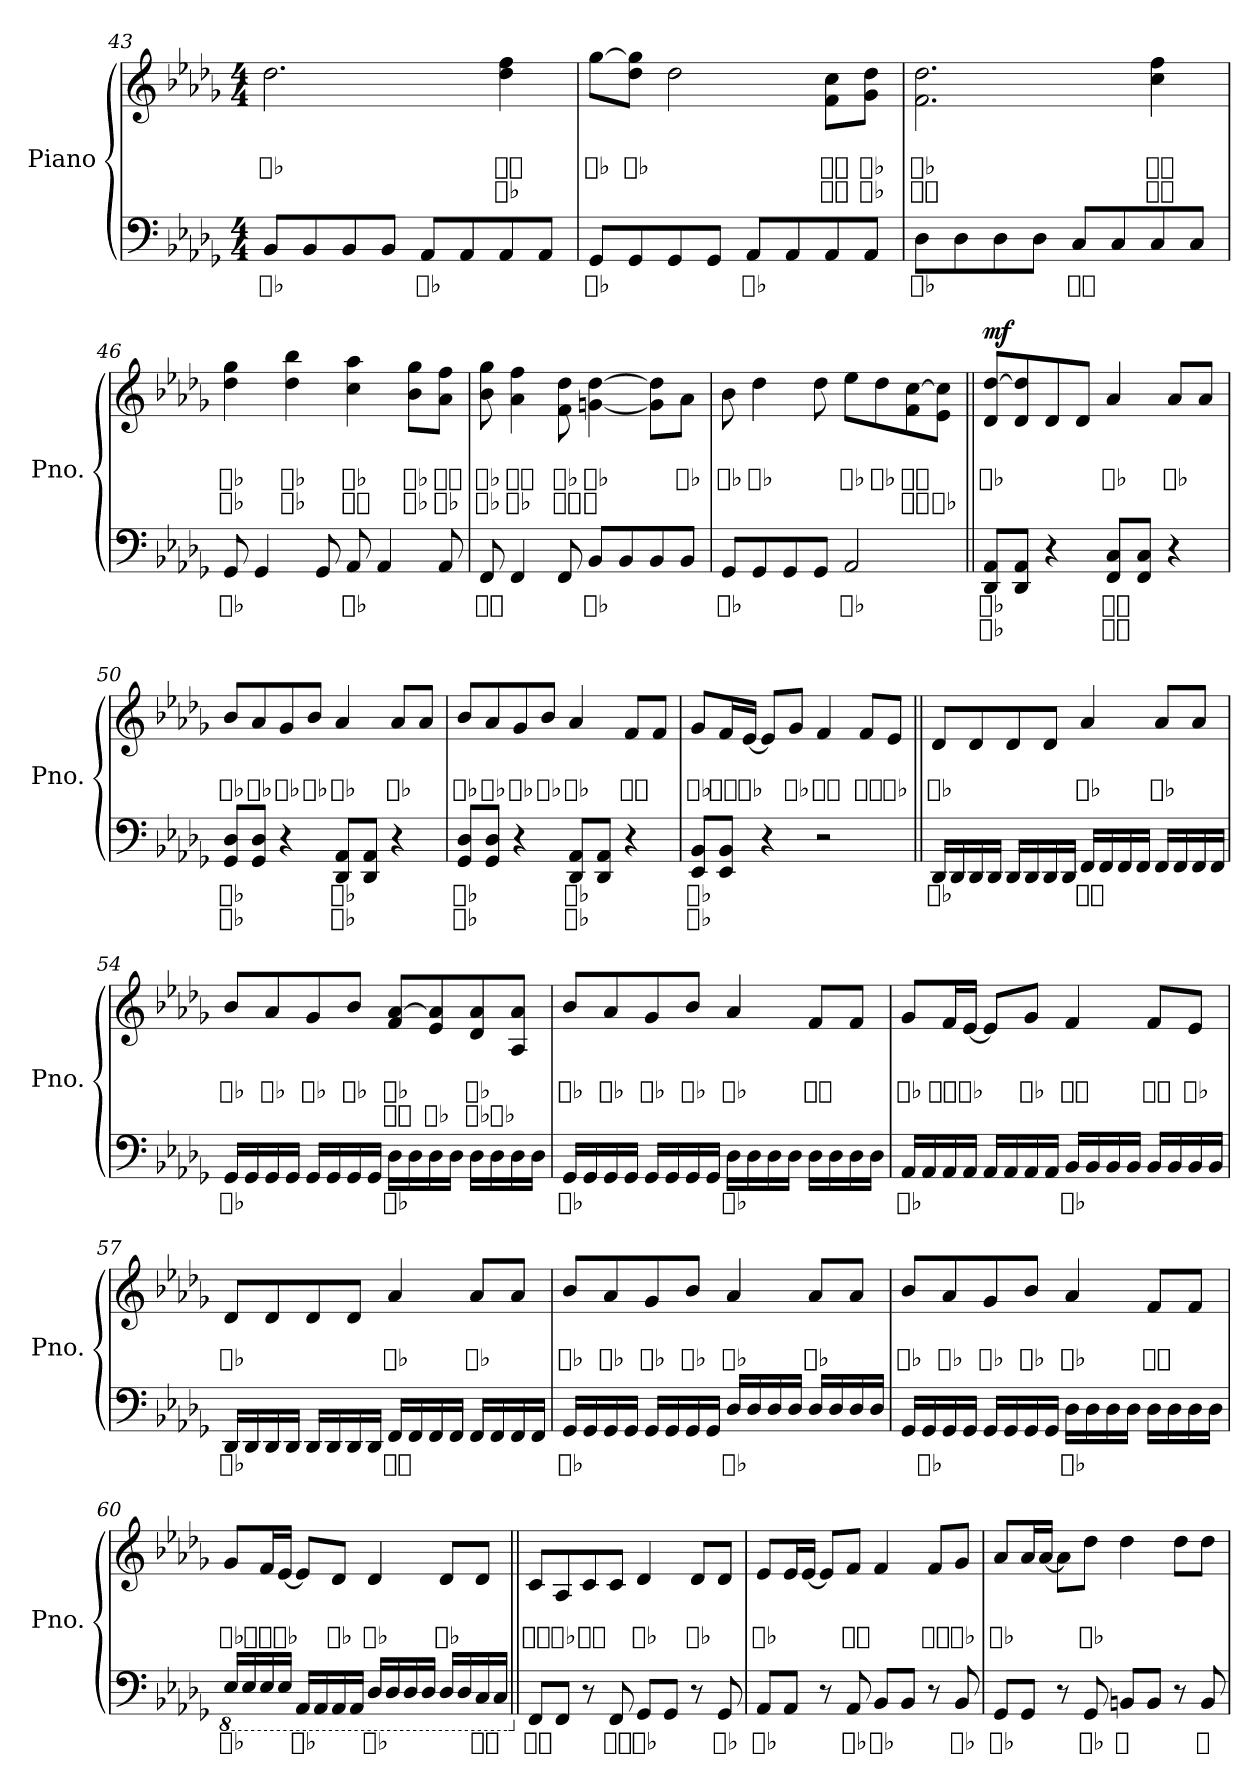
**kern	**text	**text	**kern	**text	**text	**text	**dynam
*part1	*part1	*part1	*part1	*part1	*part1	*part1	*part1
*staff2	*staff2	*staff2	*staff1	*staff1	*staff1	*staff1	*staff1/2
*I"Piano	*	*	*	*	*	*	*
*I'Pno.	*	*	*	*	*	*	*
*clefF4	*	*	*clefG2	*	*	*	*
*k[b-e-a-d-g-]	*	*	*k[b-e-a-d-g-]	*	*	*	*
*M4/4	*	*	*M4/4	*	*	*	*
=43	=43	=43	=43	=43	=43	=43	=43
!	!LO:LY:b	!	!	!	!LO:LY:b	!	!
8BB-/L	ｼ♭	.	2.dd-\	.	ﾚ♭	.	.
8BB-/	.	.	.	.	.	.	.
8BB-/	.	.	.	.	.	.	.
8BB-/J	.	.	.	.	.	.	.
!	!LO:LY:b	!	!	!	!	!	!
8AA-/L	ﾗ♭	.	.	.	.	.	.
8AA-/	.	.	.	.	.	.	.
!	!	!	!	!	!LO:LY:b	!LO:LY:b	!
8AA-/	.	.	4dd-\ 4ff\	.	ﾌｧ	ﾚ♭	.
8AA-/J	.	.	.	.	.	.	.
!!LO:LB:g=z
=44	=44	=44	=44	=44	=44	=44	=44
!	!LO:LY:b	!	!	!	!LO:LY:b	!	!
8GG-/L	ｿ♭	.	[8gg-\L	.	ｿ♭	.	.
!	!	!	!	!	!LO:LY:b	!	!
8GG-/	.	.	8dd-\ 8gg-\]J	.	ﾚ♭	.	.
8GG-/	.	.	2dd-\	.	.	.	.
8GG-/J	.	.	.	.	.	.	.
!	!LO:LY:b	!	!	!	!	!	!
8AA-/L	ﾗ♭	.	.	.	.	.	.
8AA-/	.	.	.	.	.	.	.
!	!	!	!	!	!LO:LY:b	!LO:LY:b	!
8AA-/	.	.	8f\ 8cc\L	.	ﾄﾞ	ﾌｧ	.
!	!	!	!	!	!LO:LY:b	!LO:LY:b	!
8AA-/J	.	.	8g-\ 8dd-\J	.	ﾚ♭	ｿ♭	.
=45	=45	=45	=45	=45	=45	=45	=45
!	!LO:LY:b	!	!	!	!LO:LY:b	!LO:LY:b	!
8D-\L	ﾚ♭	.	2.f\ 2.dd-\	.	ﾚ♭	ﾌｧ	.
8D-\	.	.	.	.	.	.	.
8D-\	.	.	.	.	.	.	.
8D-\J	.	.	.	.	.	.	.
!	!LO:LY:b	!	!	!	!	!	!
8C/L	ﾄﾞ	.	.	.	.	.	.
8C/	.	.	.	.	.	.	.
!	!	!	!	!	!LO:LY:b	!LO:LY:b	!
8C/	.	.	4cc\ 4ff\	.	ﾌｧ	ﾄﾞ	.
8C/J	.	.	.	.	.	.	.
=46	=46	=46	=46	=46	=46	=46	=46
!	!LO:LY:b	!	!	!	!LO:LY:b	!LO:LY:b	!
8GG-/	ｿ♭	.	4dd-\ 4gg-\	.	ｿ♭	ﾚ♭	.
4GG-/	.	.	.	.	.	.	.
!	!	!	!	!	!LO:LY:b	!LO:LY:b	!
.	.	.	4dd-\ 4bb-\	.	ｼ♭	ﾚ♭	.
8GG-/	.	.	.	.	.	.	.
!	!LO:LY:b	!	!	!	!LO:LY:b	!LO:LY:b	!
8AA-/	ﾗ♭	.	4cc\ 4aa-\	.	ﾗ♭	ﾄﾞ	.
4AA-/	.	.	.	.	.	.	.
!	!	!	!	!	!LO:LY:b	!LO:LY:b	!
.	.	.	8b-\ 8gg-\L	.	ｿ♭	ｼ♭	.
!	!	!	!	!	!LO:LY:b	!LO:LY:b	!
8AA-/	.	.	8a-\ 8ff\J	.	ﾌｧ	ﾗ♭	.
=47	=47	=47	=47	=47	=47	=47	=47
!	!LO:LY:b	!	!	!	!LO:LY:b	!LO:LY:b	!
8FF/	ﾌｧ	.	8b-\ 8gg-\	.	ｿ♭	ｼ♭	.
!	!	!	!	!	!LO:LY:b	!LO:LY:b	!
4FF/	.	.	4a-\ 4ff\	.	ﾌｧ	ﾗ♭	.
!	!	!	!	!	!LO:LY:b	!LO:LY:b	!
8FF/	.	.	8f\ 8dd-\	.	ﾚ♭	ﾌｧ	.
!	!LO:LY:b	!	!	!	!LO:LY:b	!LO:LY:b	!
8BB-/L	ｼ♭	.	[4gn\ [4dd-\	.	ﾚ♭	ｿ	.
8BB-/	.	.	.	.	.	.	.
8BB-/	.	.	8g\] 8dd-\]L	.	.	.	.
!	!	!	!	!	!LO:LY:b	!	!
8BB-/J	.	.	8a-\J	.	ﾗ♭	.	.
!!LO:LB:g=z
=48	=48	=48	=48	=48	=48	=48	=48
!	!LO:LY:b	!	!	!	!LO:LY:b	!	!
8GG-/L	ｿ♭	.	8b-\	.	ｼ♭	.	.
!	!	!	!	!	!LO:LY:b	!	!
8GG-/	.	.	4dd-\	.	ﾚ♭	.	.
8GG-/	.	.	.	.	.	.	.
8GG-/J	.	.	8dd-\	.	.	.	.
!	!LO:LY:b	!	!	!	!LO:LY:b	!	!
2AA-/	ﾗ♭	.	8ee-\L	.	ﾐ♭	.	.
!	!	!	!	!	!LO:LY:b	!	!
.	.	.	8dd-\	.	ﾚ♭	.	.
!	!	!	!	!	!LO:LY:b	!LO:LY:b	!
.	.	.	8f\ [8cc\	.	ﾄﾞ	ﾌｧ	.
!	!	!	!	!	!	!LO:LY:b	!
.	.	.	8e-\ 8cc\]J	.	.	ﾐ♭	.
=49||	=49||	=49||	=49||	=49||	=49||	=49||	=49||
!	!LO:LY:b	!LO:LY:b	!	!	!LO:LY:b	!	!LO:DY:b
8DD-/ 8AA-/L	ﾗ♭	ﾚ♭	8d-/ [8dd-/L	.	ﾚ♭	.	mf
8DD-/ 8AA-/J	.	.	8d-/ 8dd-/]	.	.	.	.
4r	.	.	8d-/	.	.	.	.
.	.	.	8d-/J	.	.	.	.
!	!LO:LY:b	!LO:LY:b	!	!	!LO:LY:b	!	!
8FF/ 8C/L	ﾄﾞ	ﾌｧ	4a-/	.	ﾗ♭	.	.
8FF/ 8C/J	.	.	.	.	.	.	.
!	!	!	!	!	!LO:LY:b	!	!
4r	.	.	8a-/L	.	ﾗ♭	.	.
.	.	.	8a-/J	.	.	.	.
=50	=50	=50	=50	=50	=50	=50	=50
!	!LO:LY:b	!LO:LY:b	!	!	!LO:LY:b	!	!
8GG-/ 8D-/L	ﾚ♭	ｿ♭	8b-/L	.	ｼ♭	.	.
!	!	!	!	!	!LO:LY:b	!	!
8GG-/ 8D-/J	.	.	8a-/	.	ﾗ♭	.	.
!	!	!	!	!	!LO:LY:b	!	!
4r	.	.	8g-/	.	ｿ♭	.	.
!	!	!	!	!	!LO:LY:b	!	!
.	.	.	8b-/J	.	ｼ♭	.	.
!	!LO:LY:b	!LO:LY:b	!	!	!LO:LY:b	!	!
8DD-/ 8AA-/L	ﾗ♭	ﾚ♭	4a-/	.	ﾗ♭	.	.
8DD-/ 8AA-/J	.	.	.	.	.	.	.
!	!	!	!	!	!LO:LY:b	!	!
4r	.	.	8a-/L	.	ﾗ♭	.	.
.	.	.	8a-/J	.	.	.	.
=51	=51	=51	=51	=51	=51	=51	=51
!	!LO:LY:b	!LO:LY:b	!	!	!LO:LY:b	!	!
8GG-/ 8D-/L	ﾚ♭	ｿ♭	8b-/L	.	ｼ♭	.	.
!	!	!	!	!	!LO:LY:b	!	!
8GG-/ 8D-/J	.	.	8a-/	.	ﾗ♭	.	.
!	!	!	!	!	!LO:LY:b	!	!
4r	.	.	8g-/	.	ｿ♭	.	.
!	!	!	!	!	!LO:LY:b	!	!
.	.	.	8b-/J	.	ｼ♭	.	.
!	!LO:LY:b	!LO:LY:b	!	!	!LO:LY:b	!	!
8DD-/ 8AA-/L	ﾗ♭	ﾚ♭	4a-/	.	ﾗ♭	.	.
8DD-/ 8AA-/J	.	.	.	.	.	.	.
!	!	!	!	!	!LO:LY:b	!	!
4r	.	.	8f/L	.	ﾌｧ	.	.
.	.	.	8f/J	.	.	.	.
!!LO:PB:g=z
=52	=52	=52	=52	=52	=52	=52	=52
!	!LO:LY:b	!LO:LY:b	!	!	!LO:LY:b	!	!
8EE-/ 8BB-/L	ｼ♭	ﾐ♭	8g-/L	.	ｿ♭	.	.
!	!	!	!	!	!LO:LY:b	!	!
8EE-/ 8BB-/J	.	.	16f/L	.	ﾌｧ	.	.
!	!	!	!	!	!LO:LY:b	!	!
.	.	.	[16e-/JJ	.	ﾐ♭	.	.
4r	.	.	8e-/L]	.	.	.	.
!	!	!	!	!	!LO:LY:b	!	!
.	.	.	8g-/J	.	ｿ♭	.	.
!	!	!	!	!	!LO:LY:b	!	!
2r	.	.	4f/	.	ﾌｧ	.	.
!	!	!	!	!	!LO:LY:b	!	!
.	.	.	8f/L	.	ﾌｧ	.	.
!	!	!	!	!	!LO:LY:b	!	!
.	.	.	8e-/J	.	ﾐ♭	.	.
=53||	=53||	=53||	=53||	=53||	=53||	=53||	=53||
!	!LO:LY:b	!	!	!	!LO:LY:b	!	!
16DD-/LL	ﾚ♭	.	8d-/L	.	ﾚ♭	.	.
16DD-/	.	.	.	.	.	.	.
16DD-/	.	.	8d-/	.	.	.	.
16DD-/JJ	.	.	.	.	.	.	.
16DD-/LL	.	.	8d-/	.	.	.	.
16DD-/	.	.	.	.	.	.	.
16DD-/	.	.	8d-/J	.	.	.	.
16DD-/JJ	.	.	.	.	.	.	.
!	!LO:LY:b	!	!	!	!LO:LY:b	!	!
16FF/LL	ﾌｧ	.	4a-/	.	ﾗ♭	.	.
16FF/	.	.	.	.	.	.	.
16FF/	.	.	.	.	.	.	.
16FF/JJ	.	.	.	.	.	.	.
!	!	!	!	!	!LO:LY:b	!	!
16FF/LL	.	.	8a-/L	.	ﾗ♭	.	.
16FF/	.	.	.	.	.	.	.
16FF/	.	.	8a-/J	.	.	.	.
16FF/JJ	.	.	.	.	.	.	.
!!LO:LB:g=z
=54	=54	=54	=54	=54	=54	=54	=54
!	!LO:LY:b	!	!	!	!LO:LY:b	!	!
16GG-/LL	ｿ♭	.	8b-/L	.	ｼ♭	.	.
16GG-/	.	.	.	.	.	.	.
!	!	!	!	!	!LO:LY:b	!	!
16GG-/	.	.	8a-/	.	ﾗ♭	.	.
16GG-/JJ	.	.	.	.	.	.	.
!	!	!	!	!	!LO:LY:b	!	!
16GG-/LL	.	.	8g-/	.	ｿ♭	.	.
16GG-/	.	.	.	.	.	.	.
!	!	!	!	!	!LO:LY:b	!	!
16GG-/	.	.	8b-/J	.	ｼ♭	.	.
16GG-/JJ	.	.	.	.	.	.	.
!	!LO:LY:b	!	!	!	!LO:LY:b	!LO:LY:b	!
16D-\LL	ﾚ♭	.	8f/ [8a-/L	.	ﾗ♭	ﾌｧ	.
16D-\	.	.	.	.	.	.	.
!	!	!	!	!	!	!LO:LY:b	!
16D-\	.	.	8e-/ 8a-/]	.	.	ﾐ♭	.
16D-\JJ	.	.	.	.	.	.	.
!	!	!	!	!	!LO:LY:b	!LO:LY:b	!
16D-\LL	.	.	8d-/ 8a-/	.	ﾗ♭	ﾚ♭	.
16D-\	.	.	.	.	.	.	.
!	!	!	!	!	!	!LO:LY:b	!
16D-\	.	.	8A-/ 8a-/J	.	.	ﾗ♭	.
16D-\JJ	.	.	.	.	.	.	.
=55	=55	=55	=55	=55	=55	=55	=55
!	!LO:LY:b	!	!	!	!LO:LY:b	!	!
16GG-/LL	ｿ♭	.	8b-/L	.	ｼ♭	.	.
16GG-/	.	.	.	.	.	.	.
!	!	!	!	!	!LO:LY:b	!	!
16GG-/	.	.	8a-/	.	ﾗ♭	.	.
16GG-/JJ	.	.	.	.	.	.	.
!	!	!	!	!	!LO:LY:b	!	!
16GG-/LL	.	.	8g-/	.	ｿ♭	.	.
16GG-/	.	.	.	.	.	.	.
!	!	!	!	!	!LO:LY:b	!	!
16GG-/	.	.	8b-/J	.	ｼ♭	.	.
16GG-/JJ	.	.	.	.	.	.	.
!	!LO:LY:b	!	!	!	!LO:LY:b	!	!
16D-\LL	ﾚ♭	.	4a-/	.	ﾗ♭	.	.
16D-\	.	.	.	.	.	.	.
16D-\	.	.	.	.	.	.	.
16D-\JJ	.	.	.	.	.	.	.
!	!	!	!	!	!LO:LY:b	!	!
16D-\LL	.	.	8f/L	.	ﾌｧ	.	.
16D-\	.	.	.	.	.	.	.
16D-\	.	.	8f/J	.	.	.	.
16D-\JJ	.	.	.	.	.	.	.
!!LO:LB:g=z
=56	=56	=56	=56	=56	=56	=56	=56
!	!LO:LY:b	!	!	!	!LO:LY:b	!	!
16AA-/LL	ﾗ♭	.	8g-/L	.	ｿ♭	.	.
16AA-/	.	.	.	.	.	.	.
!	!	!	!	!	!LO:LY:b	!	!
16AA-/	.	.	16f/L	.	ﾌｧ	.	.
!	!	!	!	!	!LO:LY:b	!	!
16AA-/JJ	.	.	[16e-/JJ	.	ﾐ♭	.	.
16AA-/LL	.	.	8e-/L]	.	.	.	.
16AA-/	.	.	.	.	.	.	.
!	!	!	!	!	!LO:LY:b	!	!
16AA-/	.	.	8g-/J	.	ｿ♭	.	.
16AA-/JJ	.	.	.	.	.	.	.
!	!LO:LY:b	!	!	!	!LO:LY:b	!	!
16BB-/LL	ｼ♭	.	4f/	.	ﾌｧ	.	.
16BB-/	.	.	.	.	.	.	.
16BB-/	.	.	.	.	.	.	.
16BB-/JJ	.	.	.	.	.	.	.
!	!	!	!	!	!LO:LY:b	!	!
16BB-/LL	.	.	8f/L	.	ﾌｧ	.	.
16BB-/	.	.	.	.	.	.	.
!	!	!	!	!	!LO:LY:b	!	!
16BB-/	.	.	8e-/J	.	ﾐ♭	.	.
16BB-/JJ	.	.	.	.	.	.	.
=57	=57	=57	=57	=57	=57	=57	=57
!	!LO:LY:b	!	!	!	!LO:LY:b	!	!
16DD-/LL	ﾚ♭	.	8d-/L	.	ﾚ♭	.	.
16DD-/	.	.	.	.	.	.	.
16DD-/	.	.	8d-/	.	.	.	.
16DD-/JJ	.	.	.	.	.	.	.
16DD-/LL	.	.	8d-/	.	.	.	.
16DD-/	.	.	.	.	.	.	.
16DD-/	.	.	8d-/J	.	.	.	.
16DD-/JJ	.	.	.	.	.	.	.
!	!LO:LY:b	!	!	!	!LO:LY:b	!	!
16FF/LL	ﾌｧ	.	4a-/	.	ﾗ♭	.	.
16FF/	.	.	.	.	.	.	.
16FF/	.	.	.	.	.	.	.
16FF/JJ	.	.	.	.	.	.	.
!	!	!	!	!	!LO:LY:b	!	!
16FF/LL	.	.	8a-/L	.	ﾗ♭	.	.
16FF/	.	.	.	.	.	.	.
16FF/	.	.	8a-/J	.	.	.	.
16FF/JJ	.	.	.	.	.	.	.
!!LO:LB:g=z
=58	=58	=58	=58	=58	=58	=58	=58
!	!LO:LY:b	!	!	!	!LO:LY:b	!	!
16GG-/LL	ｿ♭	.	8b-/L	.	ｼ♭	.	.
16GG-/	.	.	.	.	.	.	.
!	!	!	!	!	!LO:LY:b	!	!
16GG-/	.	.	8a-/	.	ﾗ♭	.	.
16GG-/JJ	.	.	.	.	.	.	.
!	!	!	!	!	!LO:LY:b	!	!
16GG-/LL	.	.	8g-/	.	ｿ♭	.	.
16GG-/	.	.	.	.	.	.	.
!	!	!	!	!	!LO:LY:b	!	!
16GG-/	.	.	8b-/J	.	ｼ♭	.	.
16GG-/JJ	.	.	.	.	.	.	.
!	!LO:LY:b	!	!	!	!LO:LY:b	!	!
16D-/LL	ﾚ♭	.	4a-/	.	ﾗ♭	.	.
16D-/	.	.	.	.	.	.	.
16D-/	.	.	.	.	.	.	.
16D-/JJ	.	.	.	.	.	.	.
!	!	!	!	!	!LO:LY:b	!	!
16D-/LL	.	.	8a-/L	.	ﾗ♭	.	.
16D-/	.	.	.	.	.	.	.
16D-/	.	.	8a-/J	.	.	.	.
16D-/JJ	.	.	.	.	.	.	.
=59	=59	=59	=59	=59	=59	=59	=59
!	!	!	!	!	!LO:LY:b	!	!
16GG-/LL	.	.	8b-/L	.	ｼ♭	.	.
!	!LO:LY:b	!	!	!	!	!	!
16GG-/	ｿ♭	.	.	.	.	.	.
!	!	!	!	!	!LO:LY:b	!	!
16GG-/	.	.	8a-/	.	ﾗ♭	.	.
16GG-/JJ	.	.	.	.	.	.	.
!	!	!	!	!	!LO:LY:b	!	!
16GG-/LL	.	.	8g-/	.	ｿ♭	.	.
16GG-/	.	.	.	.	.	.	.
!	!	!	!	!	!LO:LY:b	!	!
16GG-/	.	.	8b-/J	.	ｼ♭	.	.
16GG-/JJ	.	.	.	.	.	.	.
!	!LO:LY:b	!	!	!	!LO:LY:b	!	!
16D-\LL	ﾚ♭	.	4a-/	.	ﾗ♭	.	.
16D-\	.	.	.	.	.	.	.
16D-\	.	.	.	.	.	.	.
16D-\JJ	.	.	.	.	.	.	.
!	!	!	!	!	!LO:LY:b	!	!
16D-\LL	.	.	8f/L	.	ﾌｧ	.	.
16D-\	.	.	.	.	.	.	.
16D-\	.	.	8f/J	.	.	.	.
16D-\JJ	.	.	.	.	.	.	.
!!LO:LB:g=z
=60	=60	=60	=60	=60	=60	=60	=60
*8ba	*	*	*	*	*	*	*
!	!LO:LY:b	!	!	!	!LO:LY:b	!	!
16EE-/LL	ﾐ♭	.	8g-/L	.	ｿ♭	.	.
16EE-/	.	.	.	.	.	.	.
!	!	!	!	!	!LO:LY:b	!	!
16EE-/	.	.	16f/L	.	ﾌｧ	.	.
!	!	!	!	!	!LO:LY:b	!	!
16EE-/JJ	.	.	[16e-/JJ	.	ﾐ♭	.	.
!	!LO:LY:b	!	!	!	!	!	!
16AAA-/LL	ﾗ♭	.	8e-/L]	.	.	.	.
16AAA-/	.	.	.	.	.	.	.
!	!	!	!	!	!LO:LY:b	!	!
16AAA-/	.	.	8d-/J	.	ﾚ♭	.	.
16AAA-/JJ	.	.	.	.	.	.	.
!	!LO:LY:b	!	!	!	!LO:LY:b	!	!
16DD-/LL	ﾚ♭	.	4d-/	.	ﾚ♭	.	.
16DD-/	.	.	.	.	.	.	.
16DD-/	.	.	.	.	.	.	.
16DD-/JJ	.	.	.	.	.	.	.
!	!	!	!	!	!LO:LY:b	!	!
16DD-/LL	.	.	8d-/L	.	ﾚ♭	.	.
16DD-/	.	.	.	.	.	.	.
!	!LO:LY:b	!	!	!	!	!	!
16CC/	ﾄﾞ	.	8d-/J	.	.	.	.
16CC/JJ	.	.	.	.	.	.	.
=61||	=61||	=61||	=61||	=61||	=61||	=61||	=61||
*X8ba	*	*	*	*	*	*	*
!	!LO:LY:b	!	!	!	!LO:LY:b	!	!
8FF/L	ﾌｧ	.	8c/L	.	ﾄﾞ	.	.
!	!	!	!	!	!LO:LY:b	!	!
8FF/J	.	.	8A-/	.	ﾗ♭	.	.
!	!	!	!	!	!LO:LY:b	!	!
8r	.	.	8c/	.	ﾄﾞ	.	.
!	!LO:LY:b	!	!	!	!	!	!
8FF/	ﾌｧ	.	8c/J	.	.	.	.
!	!LO:LY:b	!	!	!	!LO:LY:b	!	!
8GG-/L	ｿ♭	.	4d-/	.	ﾚ♭	.	.
8GG-/J	.	.	.	.	.	.	.
!	!	!	!	!	!LO:LY:b	!	!
8r	.	.	8d-/L	.	ﾚ♭	.	.
!	!LO:LY:b	!	!	!	!	!	!
8GG-/	ｿ♭	.	8d-/J	.	.	.	.
=62	=62	=62	=62	=62	=62	=62	=62
!	!LO:LY:b	!	!	!	!LO:LY:b	!	!
8AA-/L	ﾗ♭	.	8e-/L	.	ﾐ♭	.	.
8AA-/J	.	.	16e-/L	.	.	.	.
.	.	.	[16e-/JJ	.	.	.	.
8r	.	.	8e-/L]	.	.	.	.
!	!LO:LY:b	!	!	!	!LO:LY:b	!	!
8AA-/	ﾗ♭	.	8f/J	.	ﾌｧ	.	.
!	!LO:LY:b	!	!	!	!	!	!
8BB-/L	ｼ♭	.	4f/	.	.	.	.
8BB-/J	.	.	.	.	.	.	.
!	!	!	!	!	!LO:LY:b	!	!
8r	.	.	8f/L	.	ﾌｧ	.	.
!	!LO:LY:b	!	!	!	!LO:LY:b	!	!
8BB-/	ｼ♭	.	8g-/J	.	ｿ♭	.	.
!!LO:PB:g=z
=63	=63	=63	=63	=63	=63	=63	=63
!	!LO:LY:b	!	!	!	!LO:LY:b	!	!
8GG-/L	ｿ♭	.	8a-/L	.	ﾗ♭	.	.
8GG-/J	.	.	16a-/L	.	.	.	.
.	.	.	[16a-/JJ	.	.	.	.
8r	.	.	8a-\L]	.	.	.	.
!	!LO:LY:b	!	!	!	!LO:LY:b	!	!
8GG-/	ｿ♭	.	8dd-\J	.	ﾚ♭	.	.
!	!LO:LY:b	!	!	!	!	!	!
8BBn/L	ｼ	.	4dd-\	.	.	.	.
8BB/J	.	.	.	.	.	.	.
8r	.	.	8dd-\L	.	.	.	.
!	!LO:LY:b	!	!	!	!	!	!
8BB/	ｼ	.	8dd-\J	.	.	.	.
=	=	=	=	=	=	=	=
*-	*-	*-	*-	*-	*-	*-	*-
